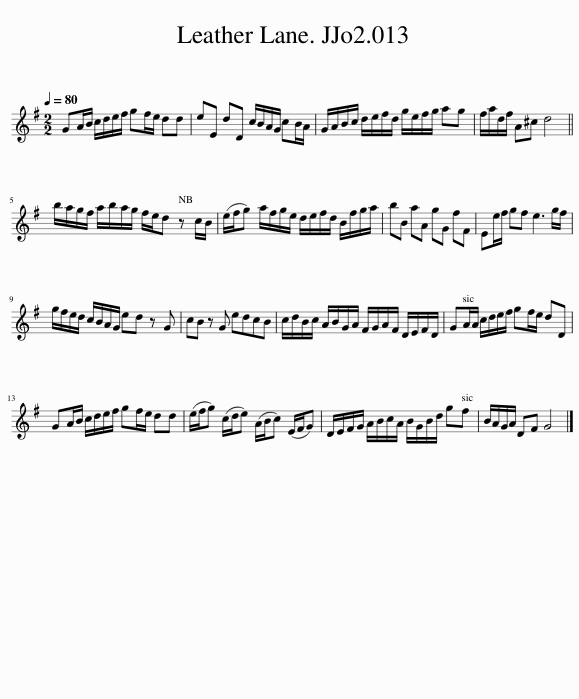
X:1
L:1/8
Q:1/4=80
M:2/2
I:linebreak $
K:G
V:1 treble
V:1
 GA/B/ c/d/e/f/ gf/e/ dd | eE dD c/B/A/G/ cB/A/ | G/A/B/c/ d/e/f/d/ g/e/f/g/ ag | f/a/d/f/ A^c d4 ||$ b/a/g/f/ a/b/a/g/ f/e/d z c/B/ | %5
 (e/f/g) a/f/g/e/ d/e/f/d/ B/f/g/a/ | bB aA gG fF | Ee/f/ gf e3 g/f/ |$ g/f/e/d/ c/B/A/G/ ed z G | cB z G edcB | %10
 c/d/B/c/ A/B/G/A/ F/G/A/F/ D/E/F/D/ | GA/A/ c/d/e/f/ gf/e/ dD |$ GA/B/ c/d/e/f/ gf/e/ dd | (e/f/g) (c/d/e) (A/B/c) (E/F/G) | D/E/F/G/ A/B/c/A/ B/G/B/d/ gf | %15
 B/A/G/A/ DF G4 |] %16
